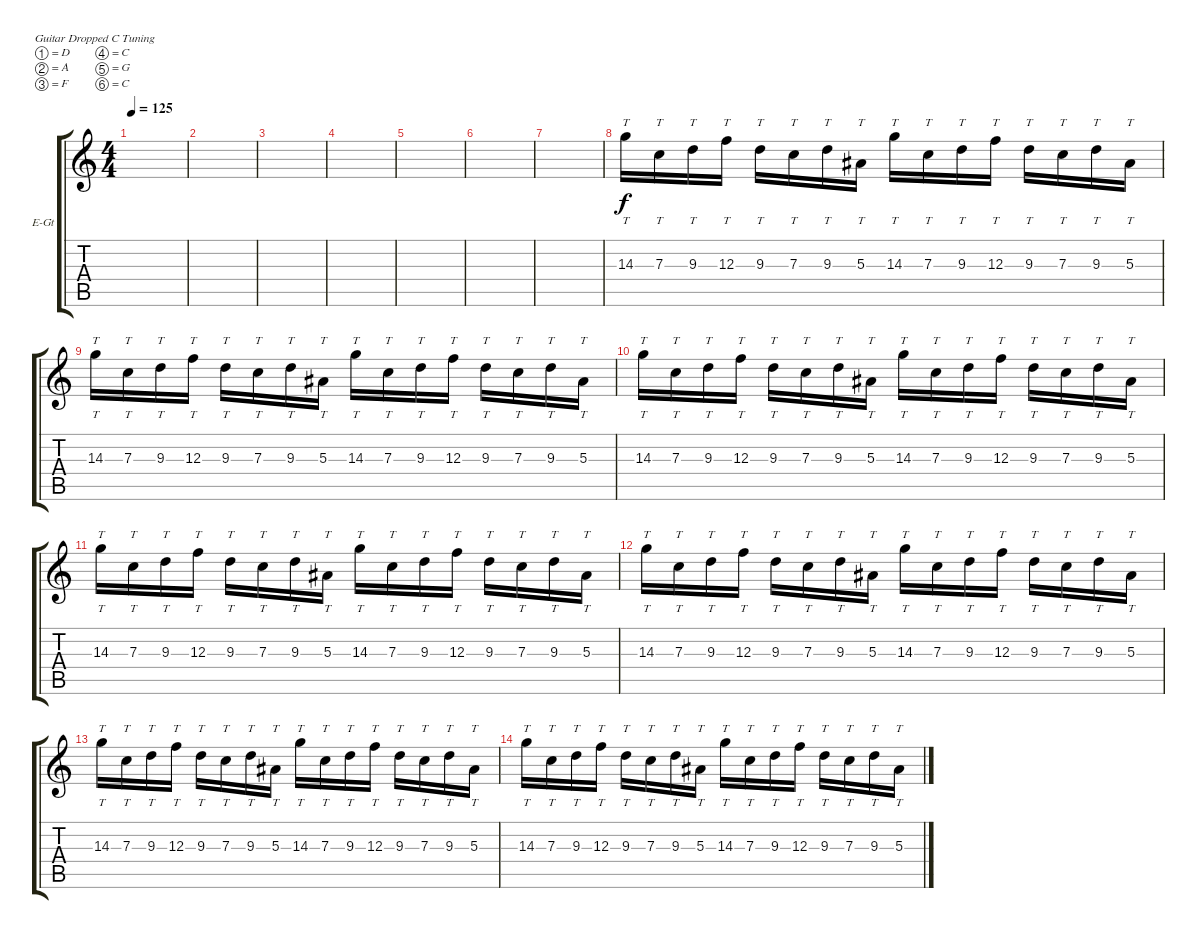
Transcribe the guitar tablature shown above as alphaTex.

\defaultSystemsLayout 4
\bracketExtendMode groupsimilarinstruments
\firstSystemTrackNameOrientation horizontal
\otherSystemsTrackNameOrientation horizontal
\track ("Electric Guitar" "E-Gt") {instrument overdrivenguitar}
\staff {score tabs}
\tuning (D4 A3 F3 C3 G2 C2)
\ts (4 4)
\tempo 125
\clef g2
\ks c
|
|
|
|
|
|
\scale
0.114957 |
\scale
0.442522 14.3.16{tt} 7.3.16{tt} 9.3.16{tt} 12.3.16{tt} 9.3.16{tt} 7.3.16{tt} 9.3.16{tt} 5.3.16{tt} 14.3.16{tt} 7.3.16{tt} 9.3.16{tt} 12.3.16{tt} 9.3.16{tt} 7.3.16{tt} 9.3.16{tt} 5.3.16{tt} |
\scale
0.442522 14.3.16{tt} 7.3.16{tt} 9.3.16{tt} 12.3.16{tt} 9.3.16{tt} 7.3.16{tt} 9.3.16{tt} 5.3.16{tt} 14.3.16{tt} 7.3.16{tt} 9.3.16{tt} 12.3.16{tt} 9.3.16{tt} 7.3.16{tt} 9.3.16{tt} 5.3.16{tt} |
14.3.16{tt} 7.3.16{tt} 9.3.16{tt} 12.3.16{tt} 9.3.16{tt} 7.3.16{tt} 9.3.16{tt} 5.3.16{tt} 14.3.16{tt} 7.3.16{tt} 9.3.16{tt} 12.3.16{tt} 9.3.16{tt} 7.3.16{tt} 9.3.16{tt} 5.3.16{tt} |
14.3.16{tt} 7.3.16{tt} 9.3.16{tt} 12.3.16{tt} 9.3.16{tt} 7.3.16{tt} 9.3.16{tt} 5.3.16{tt} 14.3.16{tt} 7.3.16{tt} 9.3.16{tt} 12.3.16{tt} 9.3.16{tt} 7.3.16{tt} 9.3.16{tt} 5.3.16{tt} |
14.3.16{tt} 7.3.16{tt} 9.3.16{tt} 12.3.16{tt} 9.3.16{tt} 7.3.16{tt} 9.3.16{tt} 5.3.16{tt} 14.3.16{tt} 7.3.16{tt} 9.3.16{tt} 12.3.16{tt} 9.3.16{tt} 7.3.16{tt} 9.3.16{tt} 5.3.16{tt} |
14.3.16{tt} 7.3.16{tt} 9.3.16{tt} 12.3.16{tt} 9.3.16{tt} 7.3.16{tt} 9.3.16{tt} 5.3.16{tt} 14.3.16{tt} 7.3.16{tt} 9.3.16{tt} 12.3.16{tt} 9.3.16{tt} 7.3.16{tt} 9.3.16{tt} 5.3.16{tt} |
14.3.16{tt} 7.3.16{tt} 9.3.16{tt} 12.3.16{tt} 9.3.16{tt} 7.3.16{tt} 9.3.16{tt} 5.3.16{tt} 14.3.16{tt} 7.3.16{tt} 9.3.16{tt} 12.3.16{tt} 9.3.16{tt} 7.3.16{tt} 9.3.16{tt} 5.3.16{tt}
